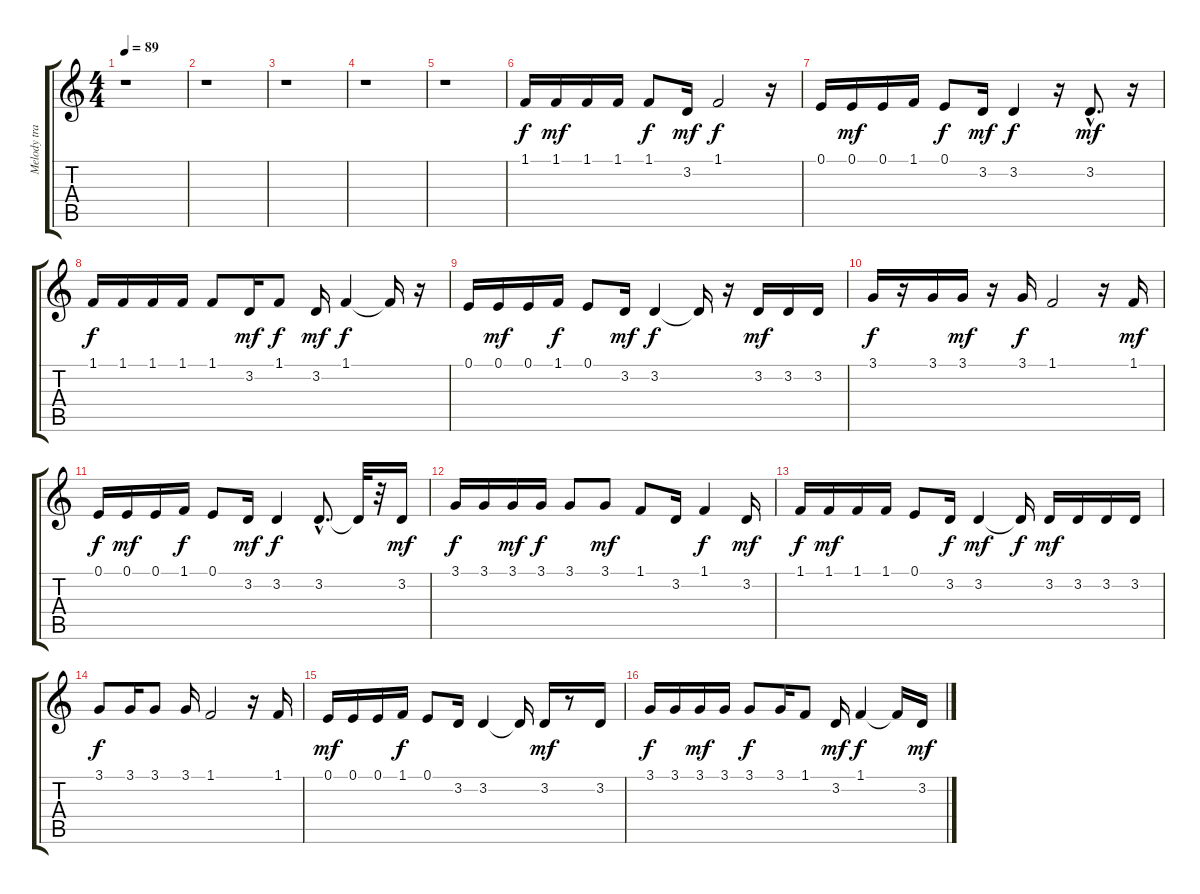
\track ("Melody track" "Melody tra") {instrument acousticgrandpiano}
\staff {score tabs}
\tuning (E4 B3 G3 D3 A2 E2) {hide}
\ts (4 4)
\tempo 89
\clef g2
\ks c
r.1{dy f instrument acousticgrandpiano} |
r.1 |
r.1 |
r.1 |
r.1 |
1.1.16 1.1.16{dy mf} 1.1.16 1.1.16 1.1.8{dy f} 3.2.16{dy mf} 1.1.2{dy f} r.16 |
0.1.16 0.1.16{dy mf} 0.1.16 1.1.16 0.1.8{dy f} 3.2.16{dy mf} 3.2.4{dy f} r.16 3.2{hac}.8{d dy mf} r.16 |
1.1.16{dy f} 1.1.16 1.1.16 1.1.16 1.1.8 3.2.16{dy mf} 1.1.8{dy f} 3.2.16{dy mf} 1.1.4{dy f} 1.1{t}.16 r.16 |
0.1.16 0.1.16{dy mf} 0.1.16 1.1.16{dy f} 0.1.8 3.2.16{dy mf} 3.2.4{dy f} 3.2{t}.16 r.16 3.2.16{dy mf} 3.2.16 3.2.16 |
3.1.16{dy f} r.16 3.1.16 3.1.16{dy mf} r.16 3.1.16{dy f} 1.1.2 r.16 1.1.16{dy mf} |
0.1.16{dy f} 0.1.16{dy mf} 0.1.16 1.1.16{dy f} 0.1.8 3.2.16{dy mf} 3.2.4{dy f} 3.2{hac}.8{d} 3.2{t}.32 r.32 3.2.16{dy mf} |
3.1.16{dy f} 3.1.16 3.1.16{dy mf} 3.1.16{dy f} 3.1.8 3.1.8{dy mf} 1.1.8 3.2.16 1.1.4{dy f} 3.2.16{dy mf} |
1.1.16{dy f} 1.1.16{dy mf} 1.1.16 1.1.16 0.1.8 3.2.16{dy f} 3.2.4{dy mf} 3.2{t}.16{dy f} 3.2.16{dy mf} 3.2.16 3.2.16 3.2.16 |
3.1.8{dy f} 3.1.16 3.1.8 3.1.16 1.1.2 r.16 1.1.16 |
0.1.16{dy mf} 0.1.16 0.1.16 1.1.16{dy f} 0.1.8 3.2.16 3.2.4 3.2{t}.16 3.2.16{dy mf} r.8 3.2.16 |
3.1.16{dy f} 3.1.16 3.1.16{dy mf} 3.1.16 3.1.8{dy f} 3.1.16 1.1.8 3.2.16{dy mf} 1.1.4{dy f} 1.1{t}.16 3.2.16{dy mf}
